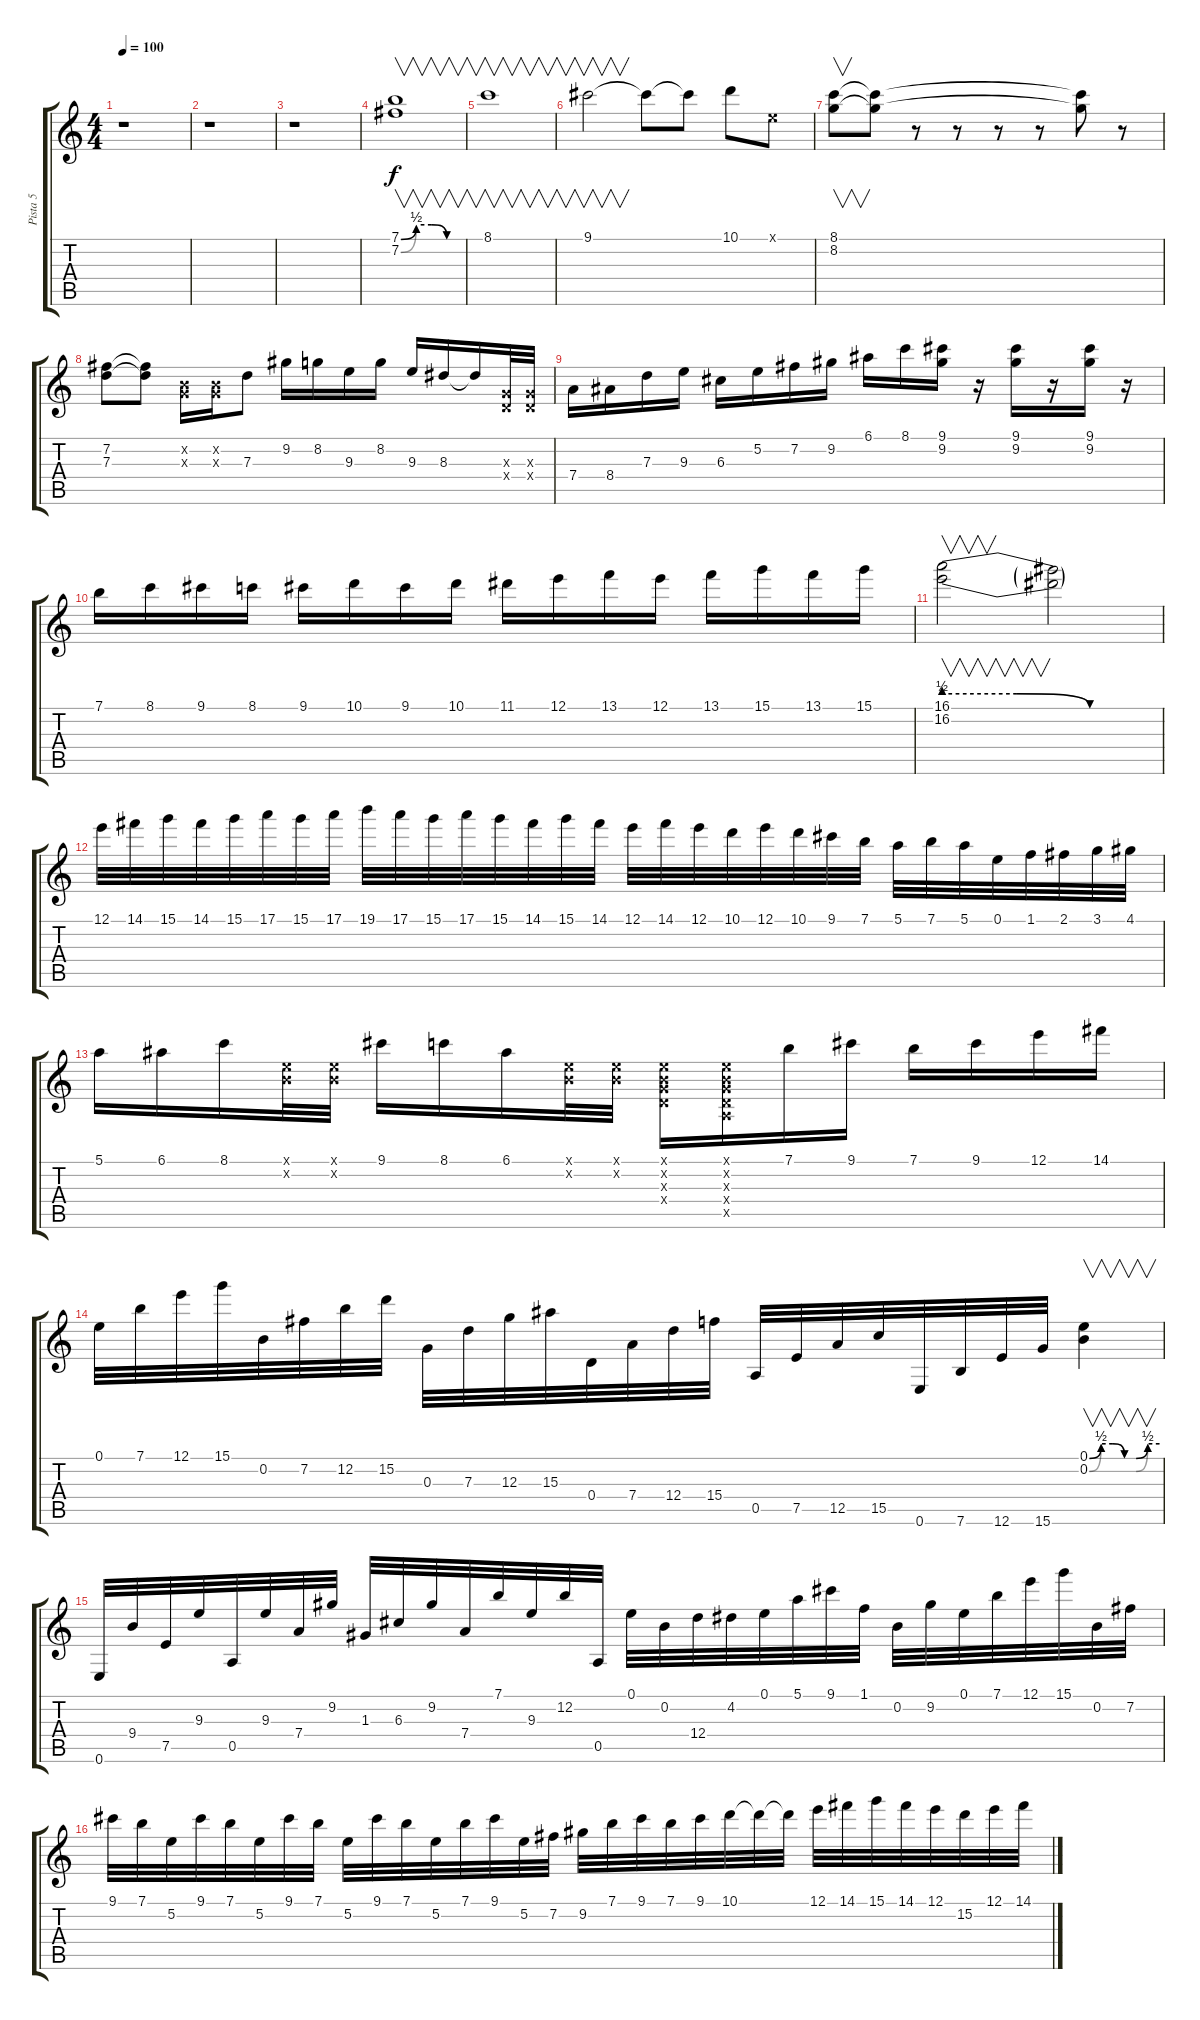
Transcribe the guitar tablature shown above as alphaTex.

\track ("Pista 5" "Pista 5") {instrument overdrivenguitar}
\staff {score tabs}
\tuning (E4 B3 G3 D3 A2 E2) {hide}
\ts (4 4)
\tempo 100
\clef g2
\ks c
r.1{dy f} |
r.1 |
r.1 |
(7.1{be (custom 0 0 15 2 30 2 45 0 60 0)} 7.2{be (custom 0 0 15 2 30 2 45 0 60 0)}).1{v} |
8.1.1{v} |
9.1.2{v} 9.1{t}.8 9.1{t}.8 10.1.8 0.1{x}.8 |
(8.1 8.2).8{v} (8.1{t} 8.2{t}).8 r.8 r.8 r.8 r.8 (8.1{t} 8.2{t}).8 r.8 |
(7.2 7.3).8 (7.2{t} 7.3{t}).8 (0.2{x} 0.3{x}).16 (0.2{x} 0.3{x}).16 7.3.8 9.2.16 8.2.16 9.3.16 8.2.16 9.3.16 8.3.16 8.3{t}.16 (0.3{x} 0.4{x}).32 (0.3{x} 0.4{x}).32 |
7.4.16 8.4.16 7.3.16 9.3.16 6.3.16 5.2.16 7.2.16 9.2.16 6.1.16 8.1.16 (9.1 9.2).16 r.16 (9.1 9.2).16 r.16 (9.1 9.2).16 r.16 |
7.1.16 8.1.16 9.1.16 8.1.16 9.1.16 10.1.16 9.1.16 10.1.16 11.1.16 12.1.16 13.1.16 12.1.16 13.1.16 15.1.16 13.1.16 15.1.16 |
(16.1{be (custom 0 2 20 2 40 0 60 0)} 16.2{be (custom 0 2 20 2 40 0 60 0)}).2{v} (16.1{t} 16.2{t}).2 |
12.1.32 14.1.32 15.1.32 14.1.32 15.1.32 17.1.32 15.1.32 17.1.32 19.1.32 17.1.32 15.1.32 17.1.32 15.1.32 14.1.32 15.1.32 14.1.32 12.1.32 14.1.32 12.1.32 10.1.32 12.1.32 10.1.32 9.1.32 7.1.32 5.1.32 7.1.32 5.1.32 0.1.32 1.1.32 2.1.32 3.1.32 4.1.32 |
5.1.16 6.1.16 8.1.16 (0.1{x} 0.2{x}).32 (0.1{x} 0.2{x}).32 9.1.16 8.1.16 6.1.16 (0.1{x} 0.2{x}).32 (0.1{x} 0.2{x}).32 (0.1{x} 0.2{x} 0.3{x} 0.4{x}).16 (0.1{x} 0.2{x} 0.3{x} 0.4{x} 0.5{x}).16 7.1.16 9.1.16 7.1.16 9.1.16 12.1.16 14.1.16 |
0.1.32 7.1.32 12.1.32 15.1.32 0.2.32 7.2.32 12.2.32 15.2.32 0.3.32 7.3.32 12.3.32 15.3.32 0.4.32 7.4.32 12.4.32 15.4.32 0.5.32 7.5.32 12.5.32 15.5.32 0.6.32 7.6.32 12.6.32 15.6.32 (0.1{be (custom 0 0 10 2 20 2 30 0 40 0 50 2 60 2)} 0.2{be (custom 0 0 10 2 20 2 30 0 40 0 50 2 60 2)}).4{v} |
0.6.32 9.4.32 7.5.32 9.3.32 0.5.32 9.3.32 7.4.32 9.2.32 1.3.32 6.3.32 9.2.32 7.4.32 7.1.32 9.3.32 12.2.32 0.5.32 0.1.32 0.2.32 12.4.32 4.2.32 0.1.32 5.1.32 9.1.32 1.1.32 0.2.32 9.2.32 0.1.32 7.1.32 12.1.32 15.1.32 0.2.32 7.2.32 |
9.1.32 7.1.32 5.2.32 9.1.32 7.1.32 5.2.32 9.1.32 7.1.32 5.2.32 9.1.32 7.1.32 5.2.32 7.1.32 9.1.32 5.2.32 7.2.32 9.2.32 7.1.32 9.1.32 7.1.32 9.1.32 10.1.32 10.1{t}.32 10.1{t}.32 12.1.32 14.1.32 15.1.32 14.1.32 12.1.32 15.2.32 12.1.32 14.1.32
